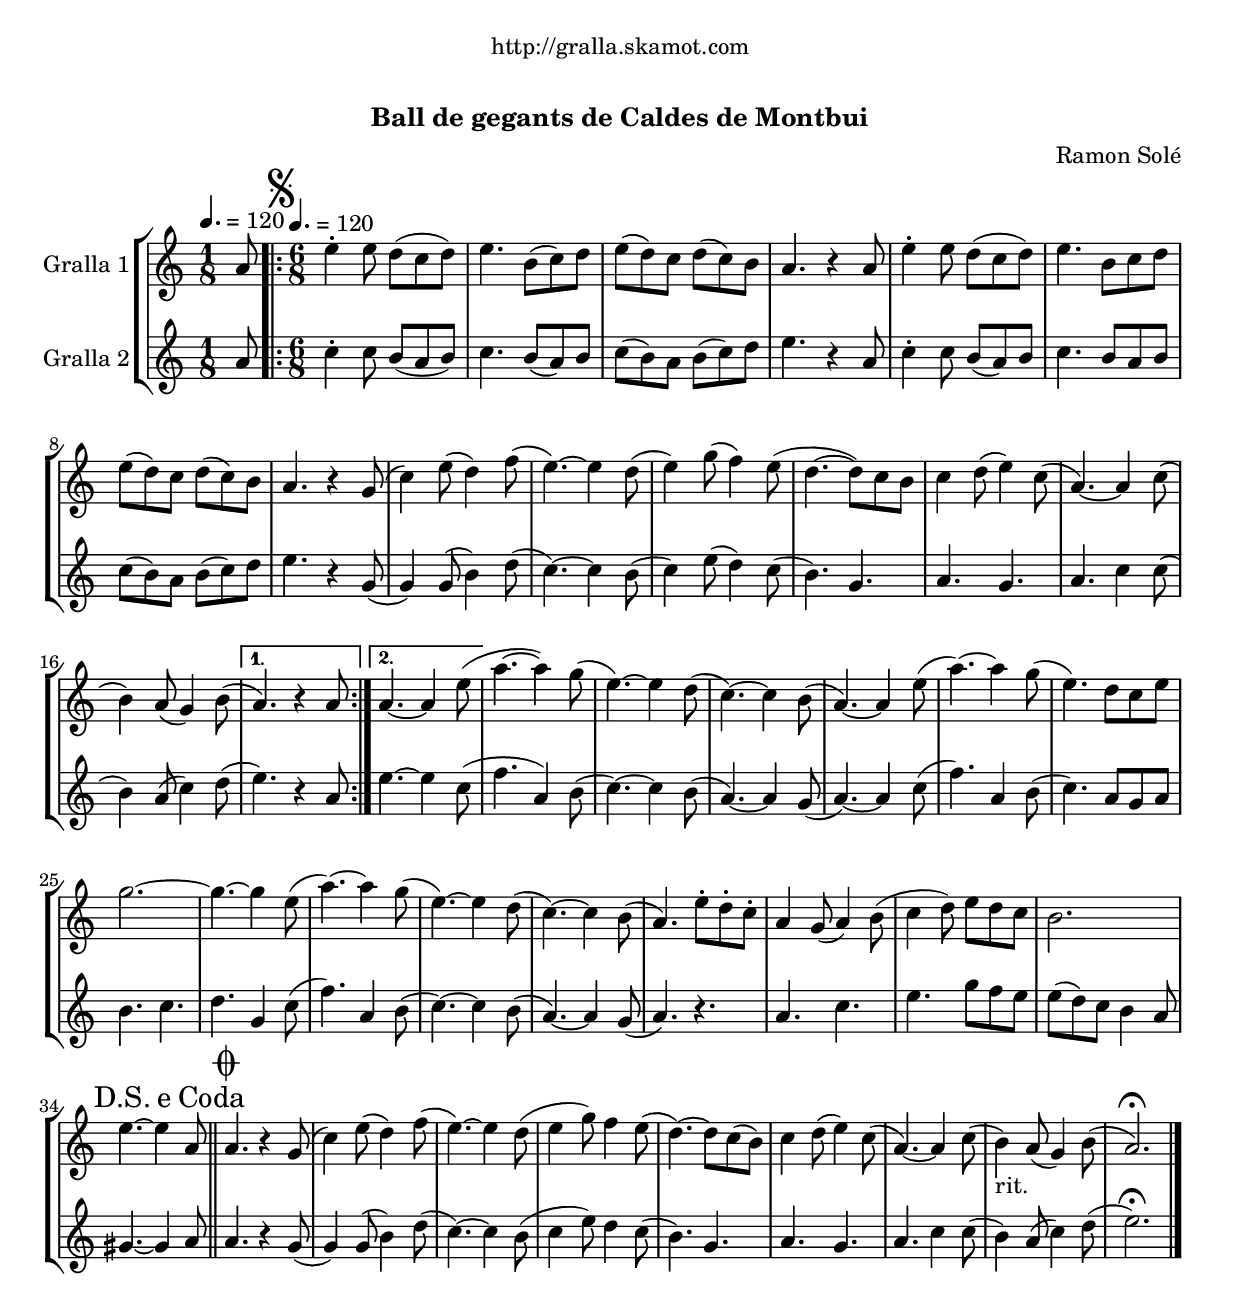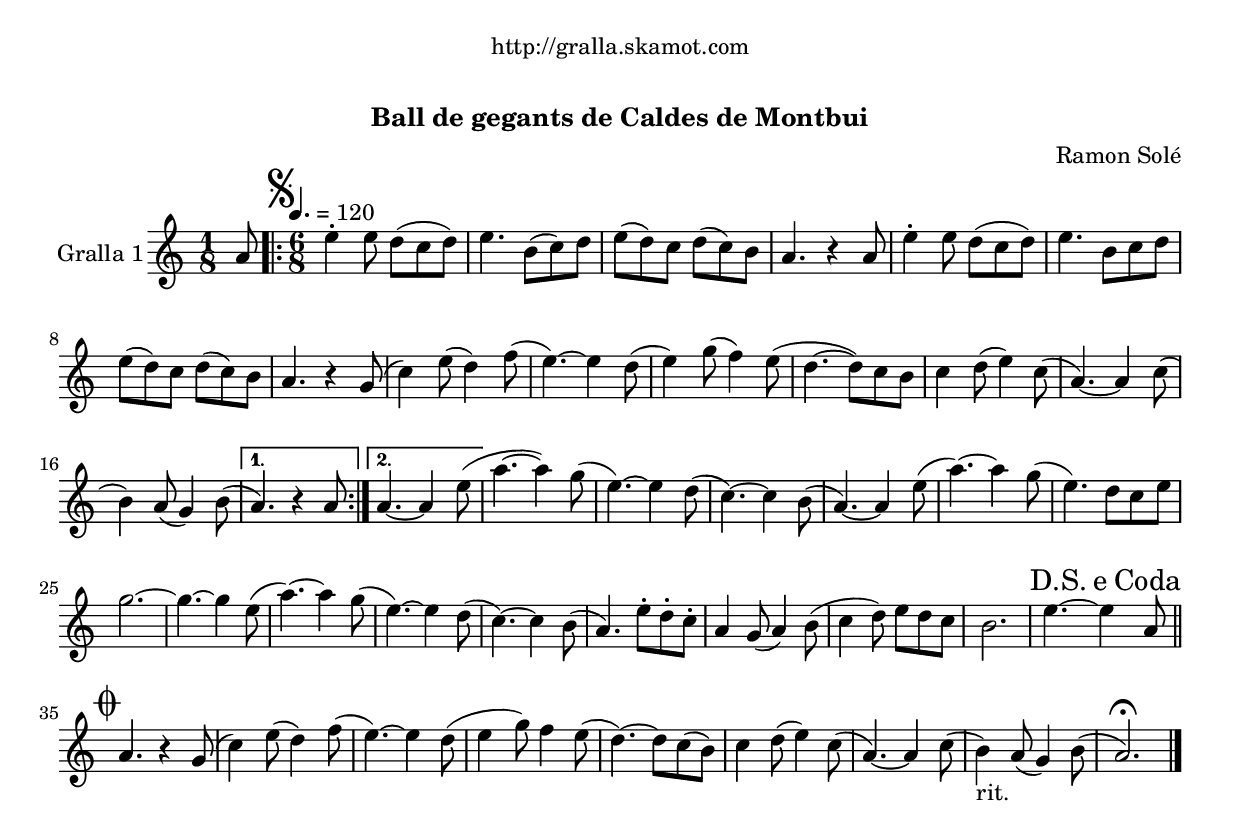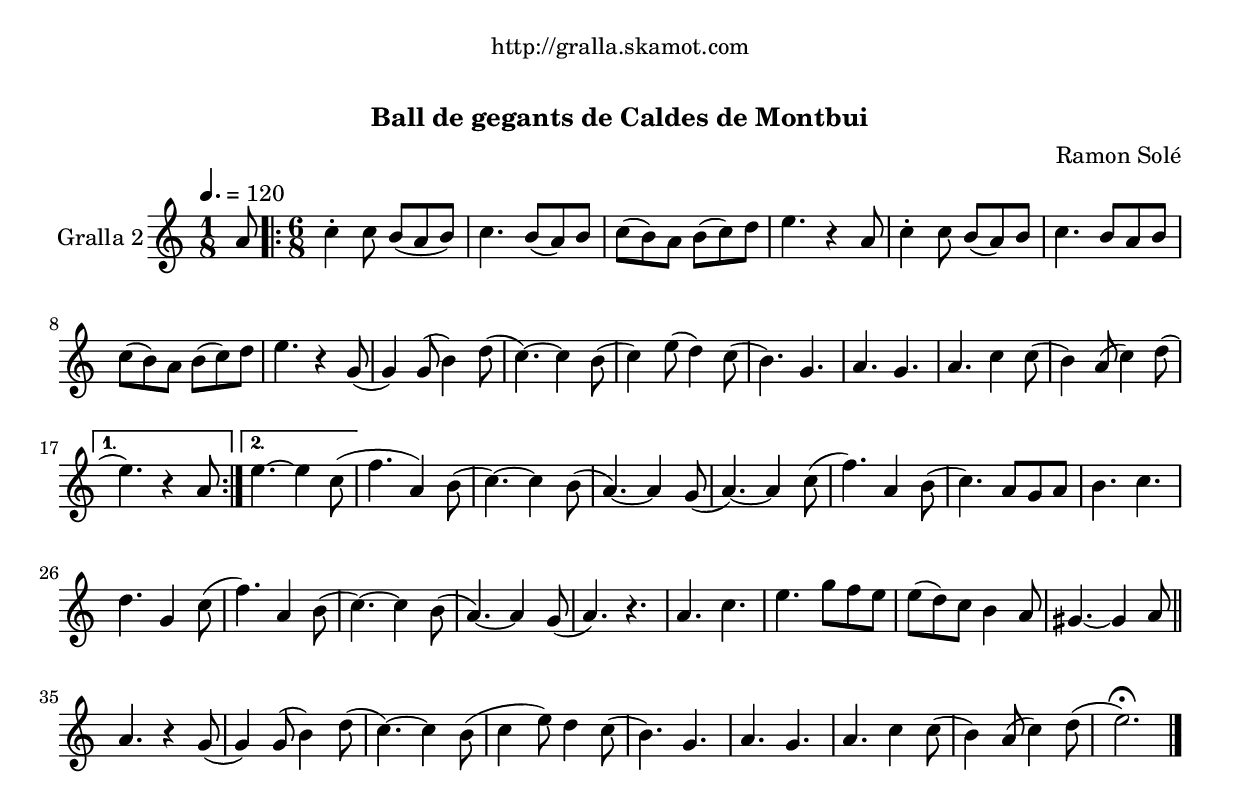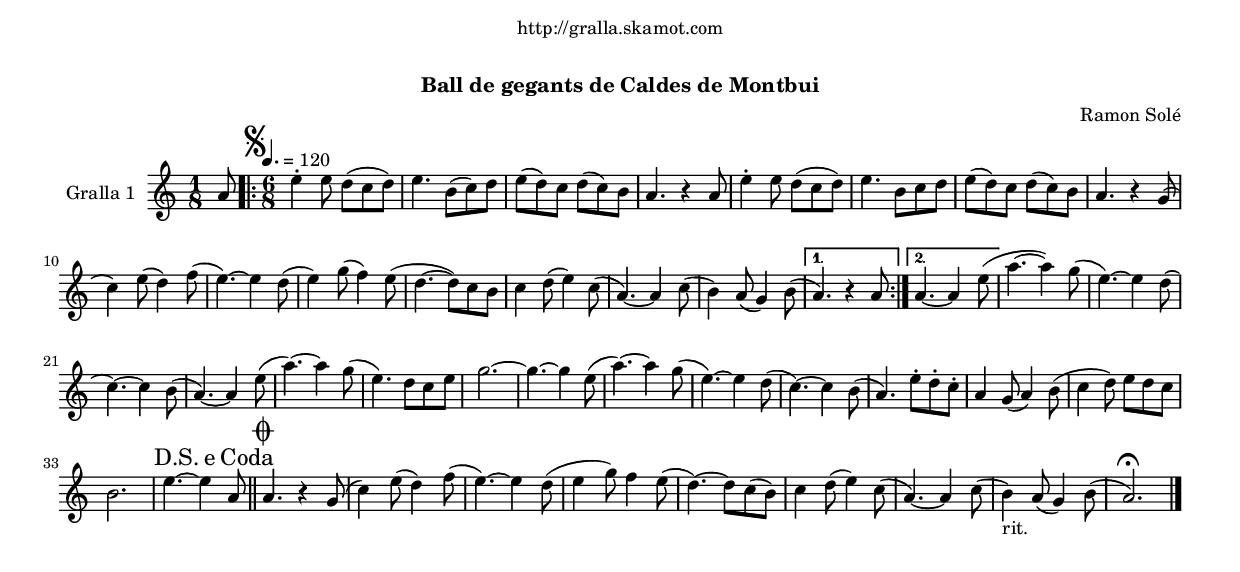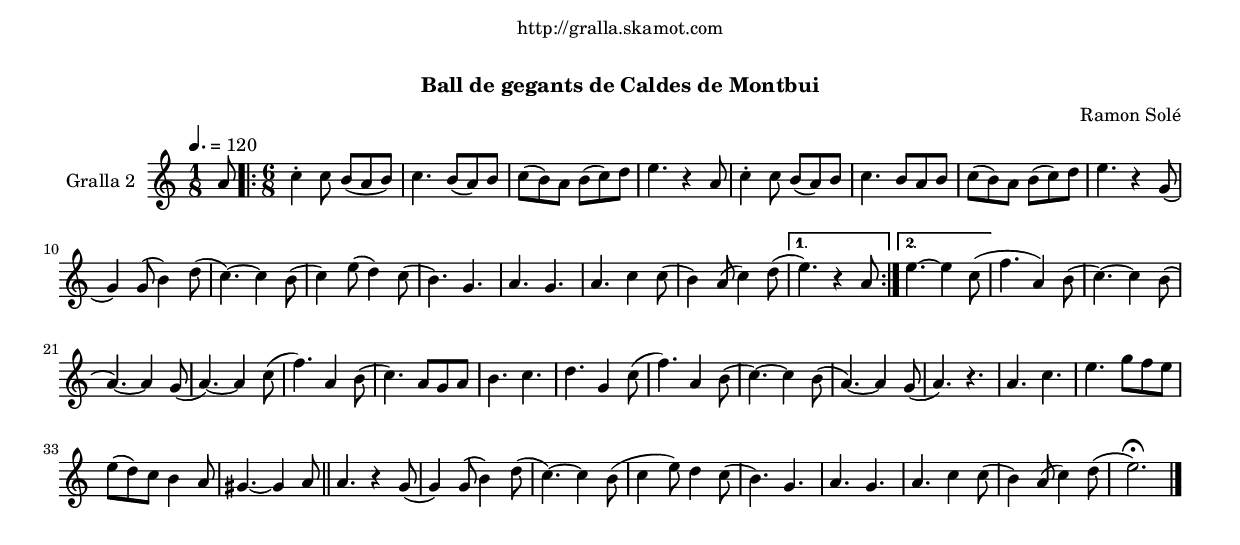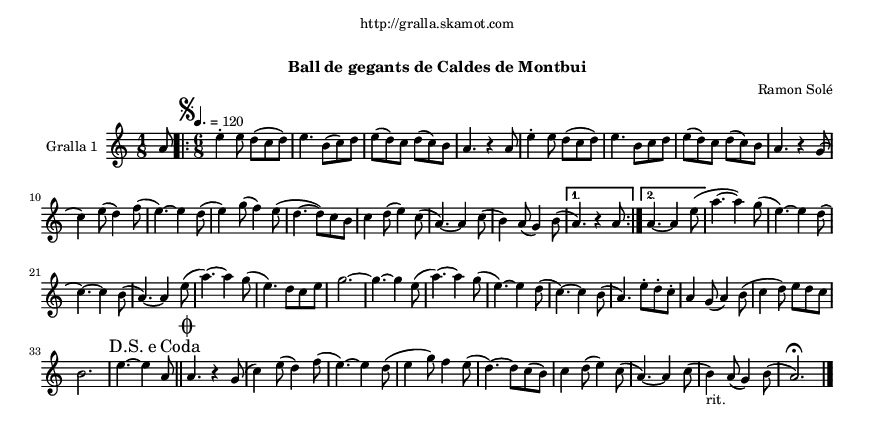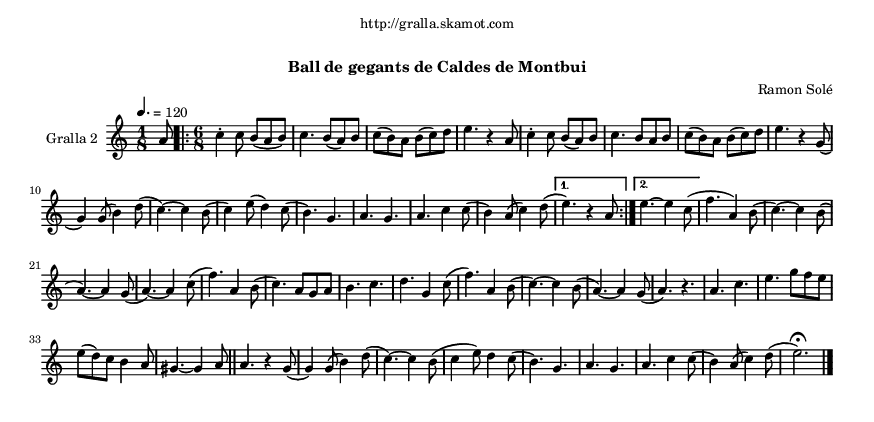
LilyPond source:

\version "2.16.0"

\header {
  dedication="http://gralla.skamot.com"
  title="              "
  subtitle="Ball de gegants de Caldes de Montbui"
  subsubtitle=""
  poet=""
  meter=""
  piece=""
  composer="Ramon Solé"
  arranger=""
  opus=""
  instrument=""
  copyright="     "
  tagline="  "
}

liniaroAa =
\relative a'
{
  \clef treble
  \key c \major
  \time 1/8
  a8 \tempo 4. = 120  |
  \time 6/8   \repeat volta 2 { \mark \markup {\musicglyph #"scripts.segno"} e'4-. e8 d ( c d )  |
  e4. b8 ( c ) d  |
  e8 ( d ) c d ( c ) b  |
  %05
  a4. r4 a8  |
  e'4-. e8 d ( c d )  |
  e4. b8 c d   |
  e8 ( d ) c d ( c ) b  |
  a4. r4 g8 (  |
  %10
  c4 ) e8 ( d4 ) f8 (  |
  e4. ~ ) e4 d8 (  |
  e4 ) g8 ( f4 ) e8 (  |
  d4. ~ d8 ) c b   |
  c4 d8 ( e4 ) c8 (  |
  %15
  a4. ~ ) a4 c8 (  |
   b4 ) a8 ( g4 ) b8 ( }
  \alternative { { a4. ) r4 a8 }
  { a4. ~ a4 e'8 ( } }
  a4. ~ a4 ) g8 (  |
  %20
  e4. ~ ) e4 d8 (  |
  c4. ~ ) c4 b8 (  |
  a4. ~ ) a4 e'8 (  |
  a4. ~ ) a4 g8 (  |
  e4. ) d8 c e  |
  %25
  g2. ~  |
  g4. ~ g4 e8 (  |
  a4. ~ ) a4 g8 (  |
  e4. ~ ) e4 d8 (  |
  c4. ~ ) c4 b8 (  |
  %30
  a4. ) e'8-. d-. c-.  |
  a4 g8 ( a4 ) b8 (  |
  c4 d8 ) e d c   |
  b2.  |
  \mark \markup {D.S. e Coda} e4. ~ e4 a,8  \bar "||"
  %35
  \mark \markup {\musicglyph #"scripts.coda"} a4. r4 g8 (  |
  c4 ) e8 ( d4 ) f8 (  |
  e4. ~ ) e4 d8 (  |
  e4 g8 ) f4 e8  (  |
  d4. ~ ) d8 c ( b )  |
  %40
  c4 d8 ( e4 ) c8 (  |
  a4. ~ ) a4 c8 (  |
  b4 _"rit." ) a8 ( g4 ) b8 (  |
  a2. ) \fermata  \bar "|."
}

liniaroAb =
\relative a'
{
  \tempo 4. = 120
  \clef treble
  \key c \major
  \time 1/8
  a8  |
  \time 6/8   \repeat volta 2 { c4-. c8 b ( a b )  |
  c4. b8 ( a ) b  |
  c8 ( b ) a b ( c ) d  |
  %05
  e4. r4 a,8  |
  c4-. c8 b ( a ) b  |
  c4. b8 a b   |
  c8 ( b ) a b ( c ) d  |
  e4. r4 g,8 (  |
  %10
  g4 ) g8 ( b4 ) d8 (  |
  c4. ~ ) c4 b8 (  |
  c4 ) e8 ( d4 ) c8 (  |
  b4. ) g  |
  a4. g  |
  %15
  a4. c4 c8 (  |
  b4 ) a8 ( c4 ) d8 ( }
  \alternative { { e4. ) r4 a,8 }
  { e'4. ~ e4 c8 ( } }
  f4. a,4 ) b8 (  |
  %20
  c4. ~ ) c4 b8 (  |
  a4. ~ ) a4 g8 (  |
  a4. ~ ) a4 c8 (  |
  f4. ) a,4 b8 (  |
  c4. ) a8 g a  |
  %25
  b4. c  |
  d4. g,4 c8 (  |
  f4. ) a,4 b8 (  |
  c4. ~ ) c4 b8 (  |
  a4. ~ ) a4 g8 (  |
  %30
  a4. ) r  |
  a4. c  |
  e4. g8 f e   |
  e8 ( d ) c b4 a8  |
  gis4. ~ gis4 a8  \bar "||"
  %35
  a4. r4 g8 (  |
  g4 ) g8 ( b4 ) d8 (  |
  c4. ~ ) c4 b8 (  |
  c4 e8 ) d4 c8  (  |
  b4. ) g  |
  %40
  a4. g  |
  a4. c4 c8 (  |
  b4 ) a8 ( c4 ) d8 (  |
  e2. ) \fermata  \bar "|."
}

\book {

\paper {
  print-page-number = false
  #(set-paper-size "a4")
  #(layout-set-staff-size 20)
}

\bookpart {
  \score {
    \new StaffGroup {
      \override Score.RehearsalMark #'self-alignment-X = #LEFT
      <<
        \new Staff \with {instrumentName = #"Gralla 1" } \liniaroAa
        \new Staff \with {instrumentName = #"Gralla 2" } \liniaroAb
      >>
    }
    \layout {}
  }\score { \unfoldRepeats
    \new StaffGroup {
      \override Score.RehearsalMark #'self-alignment-X = #LEFT
      <<
        \new Staff \with {instrumentName = #"Gralla 1" } \liniaroAa
        \new Staff \with {instrumentName = #"Gralla 2" } \liniaroAb
      >>
    }
    \midi {}
  }
}

\bookpart {
  \header {}
  \score {
    \new StaffGroup {
      \override Score.RehearsalMark #'self-alignment-X = #LEFT
      <<
        \new Staff \with {instrumentName = #"Gralla 1" } \liniaroAa
      >>
    }
    \layout {}
  }\score { \unfoldRepeats
    \new StaffGroup {
      \override Score.RehearsalMark #'self-alignment-X = #LEFT
      <<
        \new Staff \with {instrumentName = #"Gralla 1" } \liniaroAa
      >>
    }
    \midi {}
  }
}

\bookpart {
  \header {}
  \score {
    \new StaffGroup {
      \override Score.RehearsalMark #'self-alignment-X = #LEFT
      <<
        \new Staff \with {instrumentName = #"Gralla 2" } \liniaroAb
      >>
    }
    \layout {}
  }\score { \unfoldRepeats
    \new StaffGroup {
      \override Score.RehearsalMark #'self-alignment-X = #LEFT
      <<
        \new Staff \with {instrumentName = #"Gralla 2" } \liniaroAb
      >>
    }
    \midi {}
  }
}

}

\book {

\paper {
  print-page-number = false
  #(set-paper-size "a5landscape")
  #(layout-set-staff-size 16)
  #(define output-suffix "a5")
}

\bookpart {
  \header {}
  \score {
    \new StaffGroup {
      \override Score.RehearsalMark #'self-alignment-X = #LEFT
      <<
        \new Staff \with {instrumentName = #"Gralla 1" } \liniaroAa
      >>
    }
    \layout {}
  }
}

\bookpart {
  \header {}
  \score {
    \new StaffGroup {
      \override Score.RehearsalMark #'self-alignment-X = #LEFT
      <<
        \new Staff \with {instrumentName = #"Gralla 2" } \liniaroAb
      >>
    }
    \layout {}
  }
}

}

\book {

\paper {
  print-page-number = false
  #(set-paper-size "a6landscape")
  #(layout-set-staff-size 12)
  #(define output-suffix "a6")
}

\bookpart {
  \header {}
  \score {
    \new StaffGroup {
      \override Score.RehearsalMark #'self-alignment-X = #LEFT
      <<
        \new Staff \with {instrumentName = #"Gralla 1" } \liniaroAa
      >>
    }
    \layout {}
  }
}

\bookpart {
  \header {}
  \score {
    \new StaffGroup {
      \override Score.RehearsalMark #'self-alignment-X = #LEFT
      <<
        \new Staff \with {instrumentName = #"Gralla 2" } \liniaroAb
      >>
    }
    \layout {}
  }
}

}

